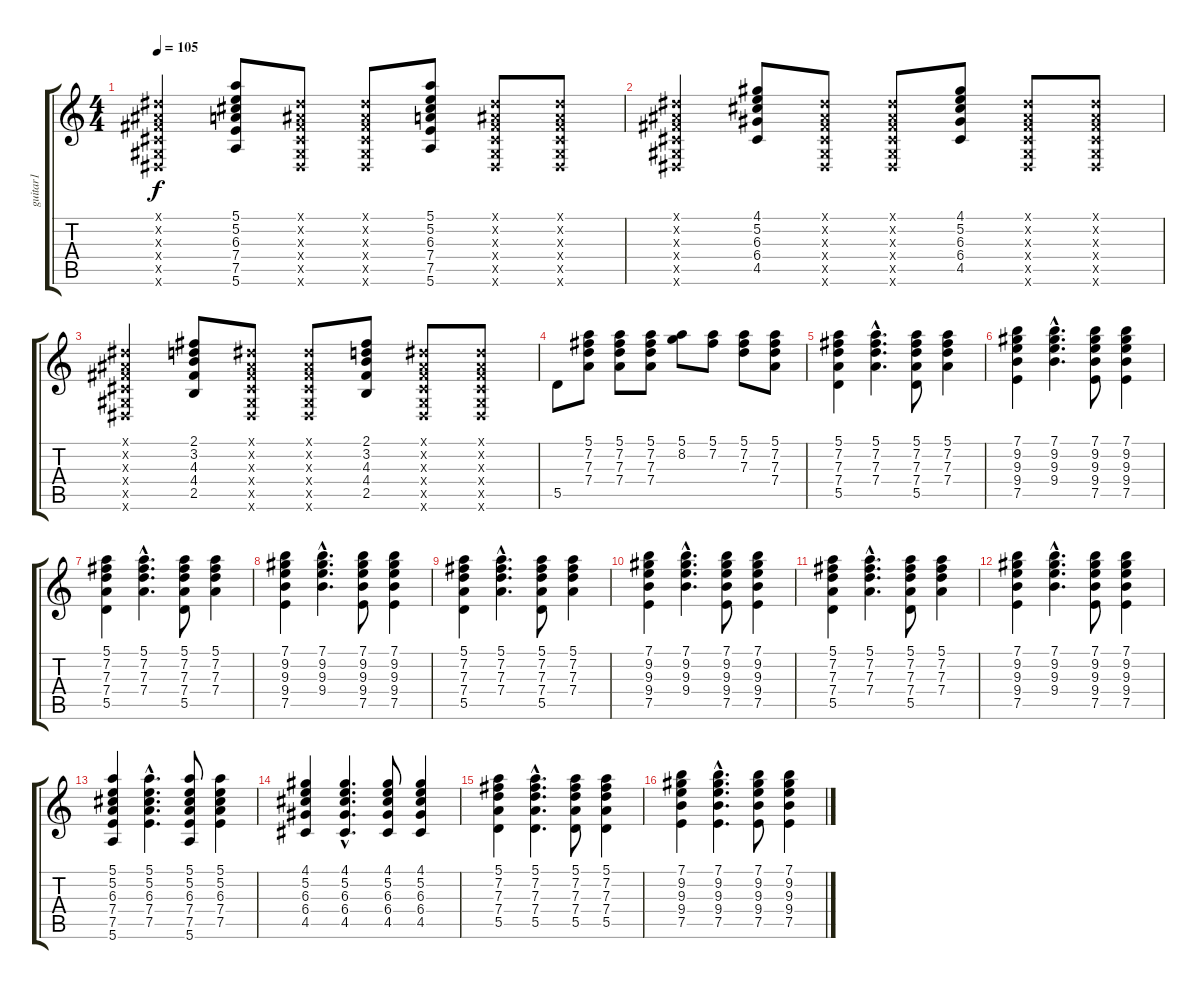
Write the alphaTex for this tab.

\track ("guitar1" "guitar1") {instrument distortionguitar}
\staff {score tabs}
\tuning (E4 B3 G3 D3 A2 E2) {hide}
\ts (4 4)
\tempo 105
\clef g2
\ks c
(-1.1{x} -1.2{x} -1.3{x} -1.4{x} -1.5{x} -1.6{x}).4{dy f} (5.1 5.2 6.3 7.4 7.5 5.6).8 (-1.1{x} -1.2{x} -1.3{x} -1.4{x} -1.5{x} -1.6{x}).8 (-1.1{x} -1.2{x} -1.3{x} -1.4{x} -1.5{x} -1.6{x}).8 (5.1 5.2 6.3 7.4 7.5 5.6).8 (-1.1{x} -1.2{x} -1.3{x} -1.4{x} -1.5{x} -1.6{x}).8 (-1.1{x} -1.2{x} -1.3{x} -1.4{x} -1.5{x} -1.6{x}).8 |
(-1.1{x} -1.2{x} -1.3{x} -1.4{x} -1.5{x} -1.6{x}).4 (4.1 5.2 6.3 6.4 4.5).8 (-1.1{x} -1.2{x} -1.3{x} -1.4{x} -1.5{x} -1.6{x}).8 (-1.1{x} -1.2{x} -1.3{x} -1.4{x} -1.5{x} -1.6{x}).8 (4.1 5.2 6.3 6.4 4.5).8 (-1.1{x} -1.2{x} -1.3{x} -1.4{x} -1.5{x} -1.6{x}).8 (-1.1{x} -1.2{x} -1.3{x} -1.4{x} -1.5{x} -1.6{x}).8 |
(-1.1{x} -1.2{x} -1.3{x} -1.4{x} -1.5{x} -1.6{x}).4 (2.1 3.2 4.3 4.4 2.5).8 (-1.1{x} -1.2{x} -1.3{x} -1.4{x} -1.5{x} -1.6{x}).8 (-1.1{x} -1.2{x} -1.3{x} -1.4{x} -1.5{x} -1.6{x}).8 (2.1 3.2 4.3 4.4 2.5).8 (-1.1{x} -1.2{x} -1.3{x} -1.4{x} -1.5{x} -1.6{x}).8 (-1.1{x} -1.2{x} -1.3{x} -1.4{x} -1.5{x} -1.6{x}).8 |
5.5.8 (5.1 7.2 7.3 7.4).8 (5.1 7.2 7.3 7.4).8 (5.1 7.2 7.3 7.4).8 (5.1 8.2).8 (5.1 7.2).8 (5.1 7.2 7.3).8 (5.1 7.2 7.3 7.4).8 |
(5.1 7.2 7.3 7.4 5.5).4 (5.1{hac} 7.2{hac} 7.3{hac} 7.4{hac}).4{d} (5.1 7.2 7.3 7.4 5.5).8 (5.1 7.2 7.3 7.4).4 |
(7.1 9.2 9.3 9.4 7.5).4 (7.1{hac} 9.2{hac} 9.3{hac} 9.4{hac}).4{d} (7.1 9.2 9.3 9.4 7.5).8 (7.1 9.2 9.3 9.4 7.5).4 |
(5.1 7.2 7.3 7.4 5.5).4 (5.1{hac} 7.2{hac} 7.3{hac} 7.4{hac}).4{d} (5.1 7.2 7.3 7.4 5.5).8 (5.1 7.2 7.3 7.4).4 |
(7.1 9.2 9.3 9.4 7.5).4 (7.1{hac} 9.2{hac} 9.3{hac} 9.4{hac}).4{d} (7.1 9.2 9.3 9.4 7.5).8 (7.1 9.2 9.3 9.4 7.5).4 |
(5.1 7.2 7.3 7.4 5.5).4 (5.1{hac} 7.2{hac} 7.3{hac} 7.4{hac}).4{d} (5.1 7.2 7.3 7.4 5.5).8 (5.1 7.2 7.3 7.4).4 |
(7.1 9.2 9.3 9.4 7.5).4 (7.1{hac} 9.2{hac} 9.3{hac} 9.4{hac}).4{d} (7.1 9.2 9.3 9.4 7.5).8 (7.1 9.2 9.3 9.4 7.5).4 |
(5.1 7.2 7.3 7.4 5.5).4 (5.1{hac} 7.2{hac} 7.3{hac} 7.4{hac}).4{d} (5.1 7.2 7.3 7.4 5.5).8 (5.1 7.2 7.3 7.4).4 |
(7.1 9.2 9.3 9.4 7.5).4 (7.1{hac} 9.2{hac} 9.3{hac} 9.4{hac}).4{d} (7.1 9.2 9.3 9.4 7.5).8 (7.1 9.2 9.3 9.4 7.5).4 |
(5.1 5.2 6.3 7.4 7.5 5.6).4 (5.1{hac} 5.2{hac} 6.3{hac} 7.4{hac} 7.5{hac}).4{d} (5.1 5.2 6.3 7.4 7.5 5.6).8 (5.1 5.2 6.3 7.4 7.5).4 |
(4.1 5.2 6.3 6.4 4.5).4 (4.1{hac} 5.2{hac} 6.3{hac} 6.4{hac} 4.5{hac}).4{d} (4.1 5.2 6.3 6.4 4.5).8 (4.1 5.2 6.3 6.4 4.5).4 |
(5.1 7.2 7.3 7.4 5.5).4 (5.1{hac} 7.2{hac} 7.3{hac} 7.4{hac} 5.5{hac}).4{d} (5.1 7.2 7.3 7.4 5.5).8 (5.1 7.2 7.3 7.4 5.5).4 |
(7.1 9.2 9.3 9.4 7.5).4 (7.1{hac} 9.2{hac} 9.3{hac} 9.4{hac} 7.5{hac}).4{d} (7.1 9.2 9.3 9.4 7.5).8 (7.1 9.2 9.3 9.4 7.5).4
